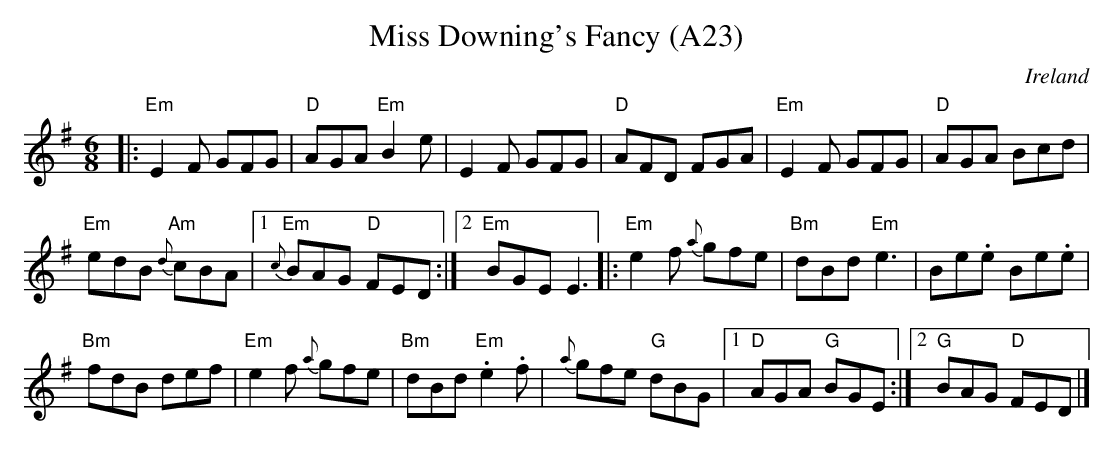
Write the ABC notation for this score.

X:1
T: Miss Downing's Fancy (A23)
O: Ireland
M: 6/8
L: 1/8
K: Emin
|: "Em"E2F GFG | "D"AGA "Em"B2e | E2F GFG |\
 "D"AFD FGA |  "Em"E2F GFG | "D"AGA Bcd |
 "Em"edB "Am"{d}cBA |1 "Em"{c}BAG "D"FED :|2 "Em"BGE E3 |:\
 "Em"e2f {a}gfe | "Bm"dBd "Em"e3 | Be.e Be.e |
 "Bm"fdB def |  "Em"e2f {a}gfe | "Bm"dBd "Em".e2.f |\
 {a}gfe "G"dBG |1 "D"AGA "G"BGE :|2 "G"BAG "D"FED |]
